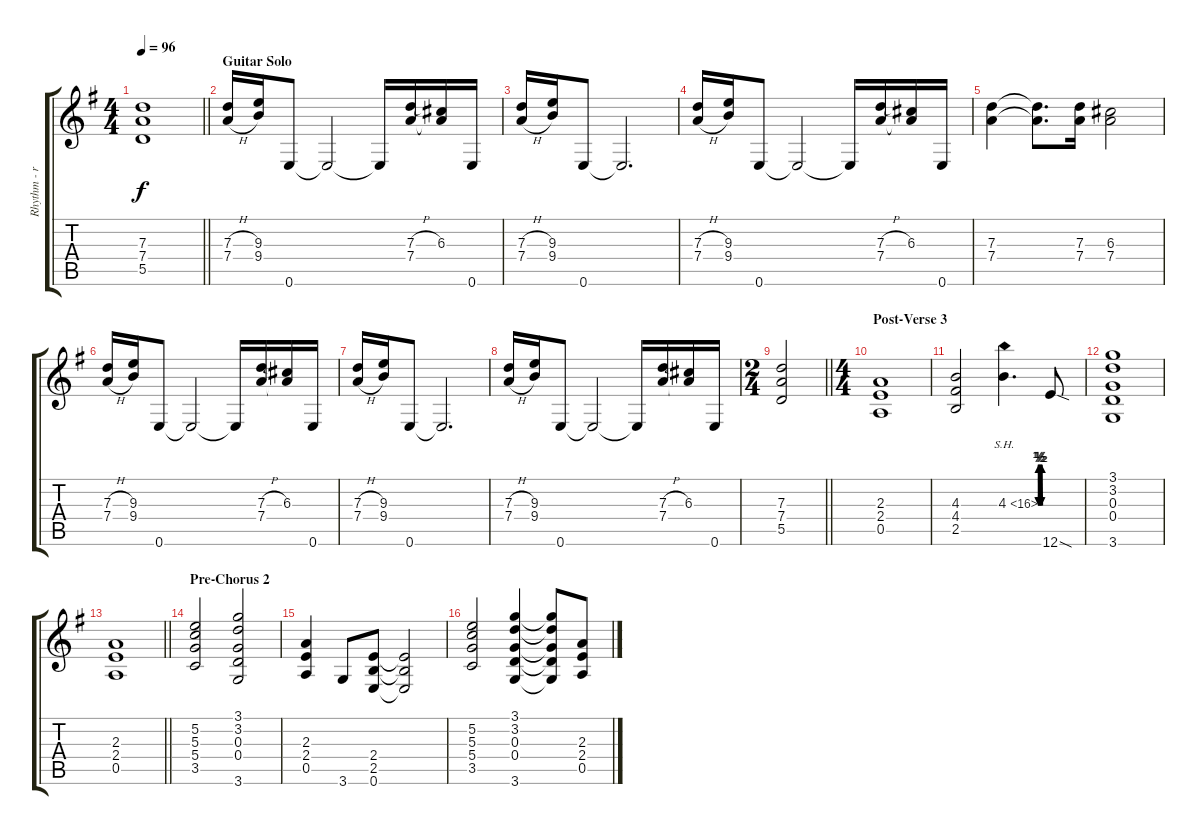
\track ("Rhythm - right" "Rhythm - r") {instrument distortionguitar}
\staff {score tabs}
\tuning (E4 B3 G3 D3 A2 E2) {hide}
\ts (4 4)
\tempo 96
\clef g2
\barLineRight lightlight
\ks g
(7.3{t} 7.4{t} 5.5{t}).1{dy f} |
\section ("" "Guitar Solo")
(7.3{h} 7.4{h}).16 (9.3 9.4).16 0.6.8 0.6{t}.2 0.6{t}.16 (7.3{h} 7.4).16 (6.3 7.4{t}).16 0.6.16 |
(7.3{h} 7.4{h}).16 (9.3 9.4).16 0.6.8 0.6{t}.2{d} |
(7.3{h} 7.4{h}).16 (9.3 9.4).16 0.6.8 0.6{t}.2 0.6{t}.16 (7.3{h} 7.4).16 (6.3 7.4{t}).16 0.6.16 |
(7.3 7.4).4 (7.3{t} 7.4{t}).8{d} (7.3 7.4).16 (6.3 7.4).2 |
(7.3{h} 7.4{h}).16 (9.3 9.4).16 0.6.8 0.6{t}.2 0.6{t}.16 (7.3{h} 7.4).16 (6.3 7.4{t}).16 0.6.16 |
(7.3{h} 7.4{h}).16 (9.3 9.4).16 0.6.8 0.6{t}.2{d} |
(7.3{h} 7.4{h}).16 (9.3 9.4).16 0.6.8 0.6{t}.2 0.6{t}.16 (7.3{h} 7.4).16 (6.3 7.4{t}).16 0.6.16 |
\ts (2 4)
\barLineRight lightlight
(7.3 7.4 5.5).2 |
\ts (4 4)
\section ("" "Post-Verse 3")
(2.3 2.4 0.5).1 |
(4.3 4.4 2.5).2 4.3{be (custom 0 0 10 2 15 0 21 2 28 0 33 2 40 0 47 2 53 0 58 2 60 0) sh 12}.4{d} 12.6{sod}.8 |
(3.1 3.2 0.3 0.4 3.6).1 |
\barLineRight lightlight
(2.3 2.4 0.5).1 |
\section ("" "Pre-Chorus 2")
(5.2 5.3 5.4 3.5).2 (3.1 3.2 0.3 0.4 3.6).2 |
(2.3 2.4 0.5).4 3.6.8 (2.4 2.5 0.6).8 (2.4{t} 2.5{t} 0.6{t}).2 |
(5.2 5.3 5.4 3.5).2 (3.1 3.2 0.3 0.4 3.6).4 (3.1{t} 3.2{t} 0.3{t} 0.4{t} 3.6{t}).8 (2.3 2.4 0.5).8
